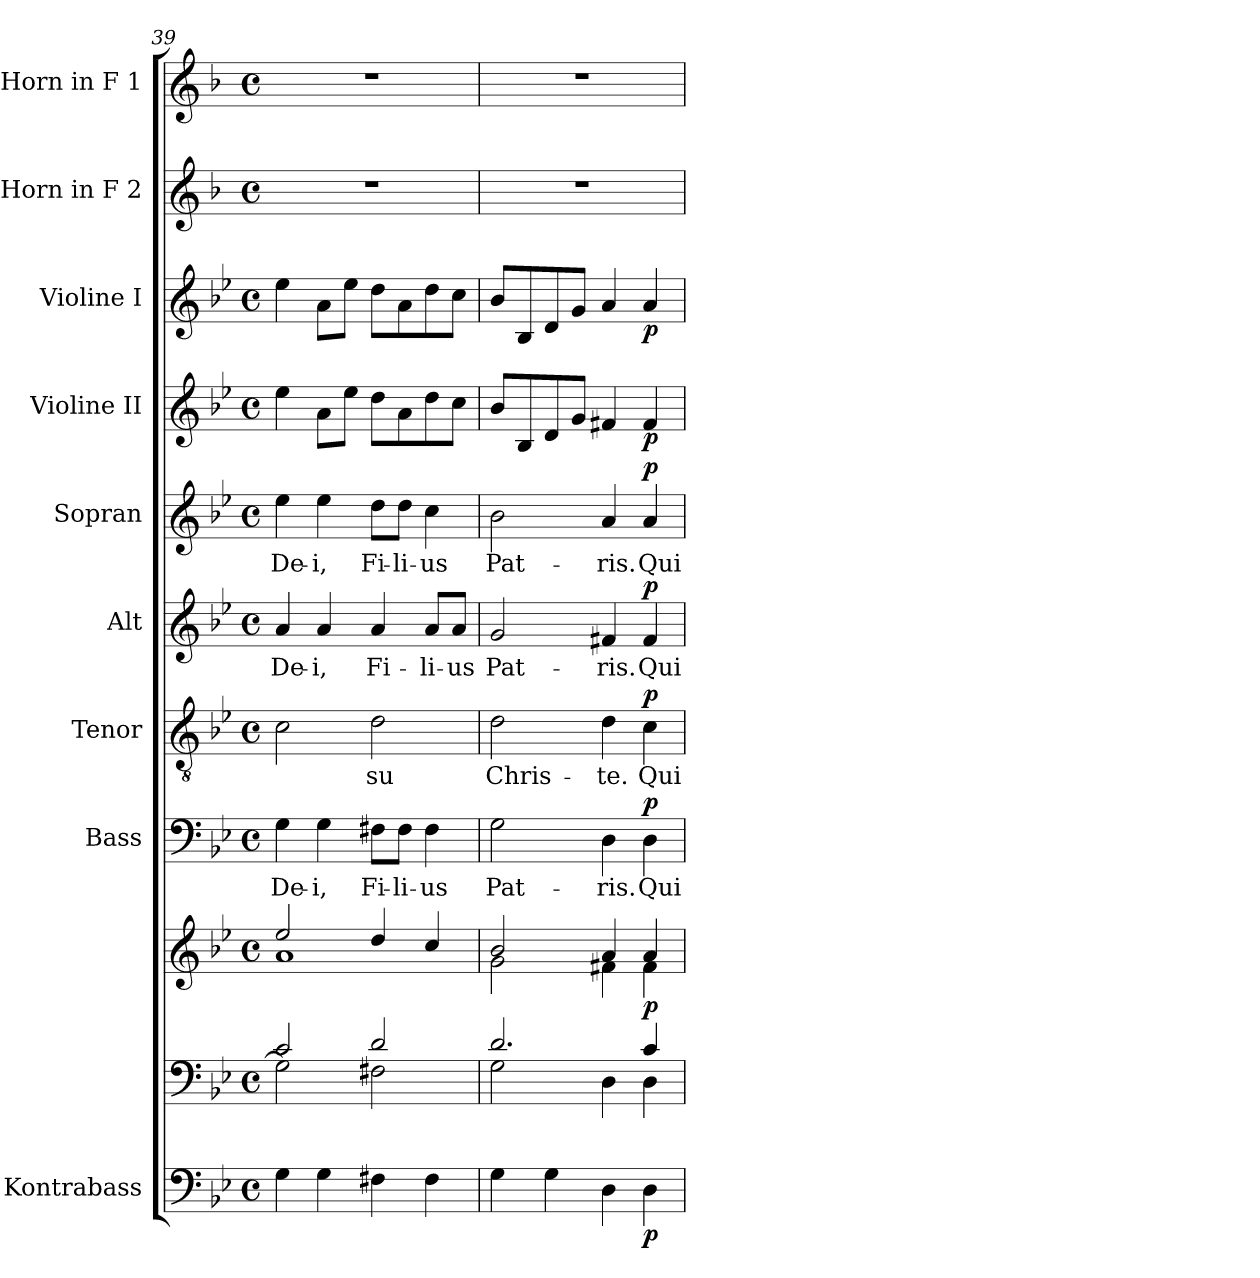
**kern	**dynam	**kern	**kern	**dynam	**kern	**text	**dynam	**kern	**text	**dynam	**kern	**text	**dynam	**kern	**text	**dynam	**kern	**dynam	**kern	**dynam	**kern	**kern
*part10	*part10	*part9	*part9	*part9	*part8	*part8	*part8	*part7	*part7	*part7	*part6	*part6	*part6	*part5	*part5	*part5	*part4	*part4	*part3	*part3	*part2	*part1
*staff11	*staff11	*staff10	*staff9	*staff9/10	*staff8	*staff8	*staff8	*staff7	*staff7	*staff7	*staff6	*staff6	*staff6	*staff5	*staff5	*staff5	*staff4	*staff4	*staff3	*staff3	*staff2	*staff1
*I"Kontrabass	*	*	*	*	*I"Bass	*	*	*I"Tenor	*	*	*I"Alt	*	*	*I"Sopran	*	*	*I"Violine II	*	*I"Violine I	*	*I"Horn in F 2	*I"Horn in F 1
*I'Kb.	*	*	*	*	*I'B.	*	*	*I'T.	*	*	*I'A.	*	*	*I'S.	*	*	*I'Vl. II	*	*I'Vl. I	*	*	*
*clefF4	*	*clefF4	*clefG2	*	*clefF4	*	*	*clefGv2	*	*	*clefG2	*	*	*clefG2	*	*	*clefG2	*	*clefG2	*	*clefG2	*clefG2
*ITrd7c12	*	*	*	*	*	*	*	*	*	*	*	*	*	*	*	*	*	*	*	*	*ITrd4c7	*ITrd4c7
*k[b-e-]	*	*k[b-e-]	*k[b-e-]	*	*k[b-e-]	*	*	*k[b-e-]	*	*	*k[b-e-]	*	*	*k[b-e-]	*	*	*k[b-e-]	*	*k[b-e-]	*	*k[b-e-]	*k[b-e-]
*B-:	*	*B-:	*B-:	*	*B-:	*	*	*B-:	*	*	*B-:	*	*	*B-:	*	*	*B-:	*	*B-:	*	*B-:	*B-:
*M4/4	*	*M4/4	*M4/4	*	*M4/4	*	*	*M4/4	*	*	*M4/4	*	*	*M4/4	*	*	*M4/4	*	*M4/4	*	*M4/4	*M4/4
*met(c)	*	*met(c)	*met(c)	*	*met(c)	*	*	*met(c)	*	*	*met(c)	*	*	*met(c)	*	*	*met(c)	*	*met(c)	*	*met(c)	*met(c)
=39	=39	=39	=39	=39	=39	=39	=39	=39	=39	=39	=39	=39	=39	=39	=39	=39	=39	=39	=39	=39	=39	=39
*	*	*^	*^	*	*	*	*	*	*	*	*	*	*	*	*	*	*	*	*	*	*	*
!	!	!	!	!	!	!	!	!LO:LY:b	!	!	!	!	!	!LO:LY:b	!	!	!LO:LY:b	!	!	!	!	!	!	!
4GG\	.	2c/	2G\]	2ee-/	1a	.	4G\	De-	.	2c\	.	.	4a/	De-	.	4ee-\	De-	.	4ee-\	.	4ee-\	.	1r	1r
!	!	!	!	!	!	!	!	!LO:LY:b	!	!	!	!	!	!LO:LY:b	!	!	!LO:LY:b	!	!	!	!	!	!	!
4GG\	.	.	.	.	.	.	4G\	-i,	.	.	.	.	4a/	-i,	.	4ee-\	-i,	.	8a\L	.	8a\L	.	.	.
.	.	.	.	.	.	.	.	.	.	.	.	.	.	.	.	.	.	.	8ee-\J	.	8ee-\J	.	.	.
!	!	!	!	!	!	!	!	!LO:LY:b	!	!	!LO:LY:b	!	!	!LO:LY:b	!	!	!LO:LY:b	!	!	!	!	!	!	!
4FF#X\	.	2d/	2F#X\	4dd/	.	.	8F#X\L	Fi-	.	2d\	-su	.	4a/	Fi-	.	8dd\L	Fi-	.	8dd\L	.	8dd\L	.	.	.
!	!	!	!	!	!	!	!	!LO:LY:b	!	!	!	!	!	!	!	!	!LO:LY:b	!	!	!	!	!	!	!
.	.	.	.	.	.	.	8F#\J	-li-	.	.	.	.	.	.	.	8dd\J	-li-	.	8a\	.	8a\	.	.	.
!	!	!	!	!	!	!	!	!LO:LY:b	!	!	!	!	!	!LO:LY:b	!	!	!LO:LY:b	!	!	!	!	!	!	!
4FF#\	.	.	.	4cc/	.	.	4F#\	-us	.	.	.	.	8a/L	-li-	.	4cc\	-us	.	8dd\	.	8dd\	.	.	.
!	!	!	!	!	!	!	!	!	!	!	!	!	!	!LO:LY:b	!	!	!	!	!	!	!	!	!	!
.	.	.	.	.	.	.	.	.	.	.	.	.	8a/J	-us	.	.	.	.	8cc\J	.	8cc\J	.	.	.
=40	=40	=40	=40	=40	=40	=40	=40	=40	=40	=40	=40	=40	=40	=40	=40	=40	=40	=40	=40	=40	=40	=40	=40	=40
!	!	!	!	!	!	!	!	!LO:LY:b	!	!	!LO:LY:b	!	!	!LO:LY:b	!	!	!LO:LY:b	!	!	!	!	!	!	!
4GG\	.	2.d/	2G\	2b-/	2g\	.	2G\	Pat-	.	2d\	Chris-	.	2g/	Pat-	.	2b-\	Pat-	.	8b-/L	.	8b-/L	.	1r	1r
.	.	.	.	.	.	.	.	.	.	.	.	.	.	.	.	.	.	.	8B-/	.	8B-/	.	.	.
4GG\	.	.	.	.	.	.	.	.	.	.	.	.	.	.	.	.	.	.	8d/	.	8d/	.	.	.
.	.	.	.	.	.	.	.	.	.	.	.	.	.	.	.	.	.	.	8g/J	.	8g/J	.	.	.
!	!	!	!	!	!	!	!	!LO:LY:b	!	!	!LO:LY:b	!	!	!LO:LY:b	!	!	!LO:LY:b	!	!	!	!	!	!	!
4DD\	.	.	4D\	4a/	4f#X\	.	4D\	-ris.	.	4d\	-te.	.	4f#X/	-ris.	.	4a/	-ris.	.	4f#X/	.	4a/	.	.	.
!	!LO:DY:b	!	!	!	!	!LO:DY:b	!	!LO:LY:b	!LO:DY:a	!	!LO:LY:b	!LO:DY:a	!	!LO:LY:b	!LO:DY:a	!	!LO:LY:b	!LO:DY:a	!	!LO:DY:b	!	!LO:DY:b	!	!
4DD\	p	4c/	4D\	4a/	4f#\	p	4D\	Qui	p	4c\	Qui	p	4f#/	Qui	p	4a/	Qui	p	4f#/	p	4a/	p	.	.
*	*	*v	*v	*	*	*	*	*	*	*	*	*	*	*	*	*	*	*	*	*	*	*	*	*
*	*	*	*v	*v	*	*	*	*	*	*	*	*	*	*	*	*	*	*	*	*	*	*	*
=	=	=	=	=	=	=	=	=	=	=	=	=	=	=	=	=	=	=	=	=	=	=
*-	*-	*-	*-	*-	*-	*-	*-	*-	*-	*-	*-	*-	*-	*-	*-	*-	*-	*-	*-	*-	*-	*-
